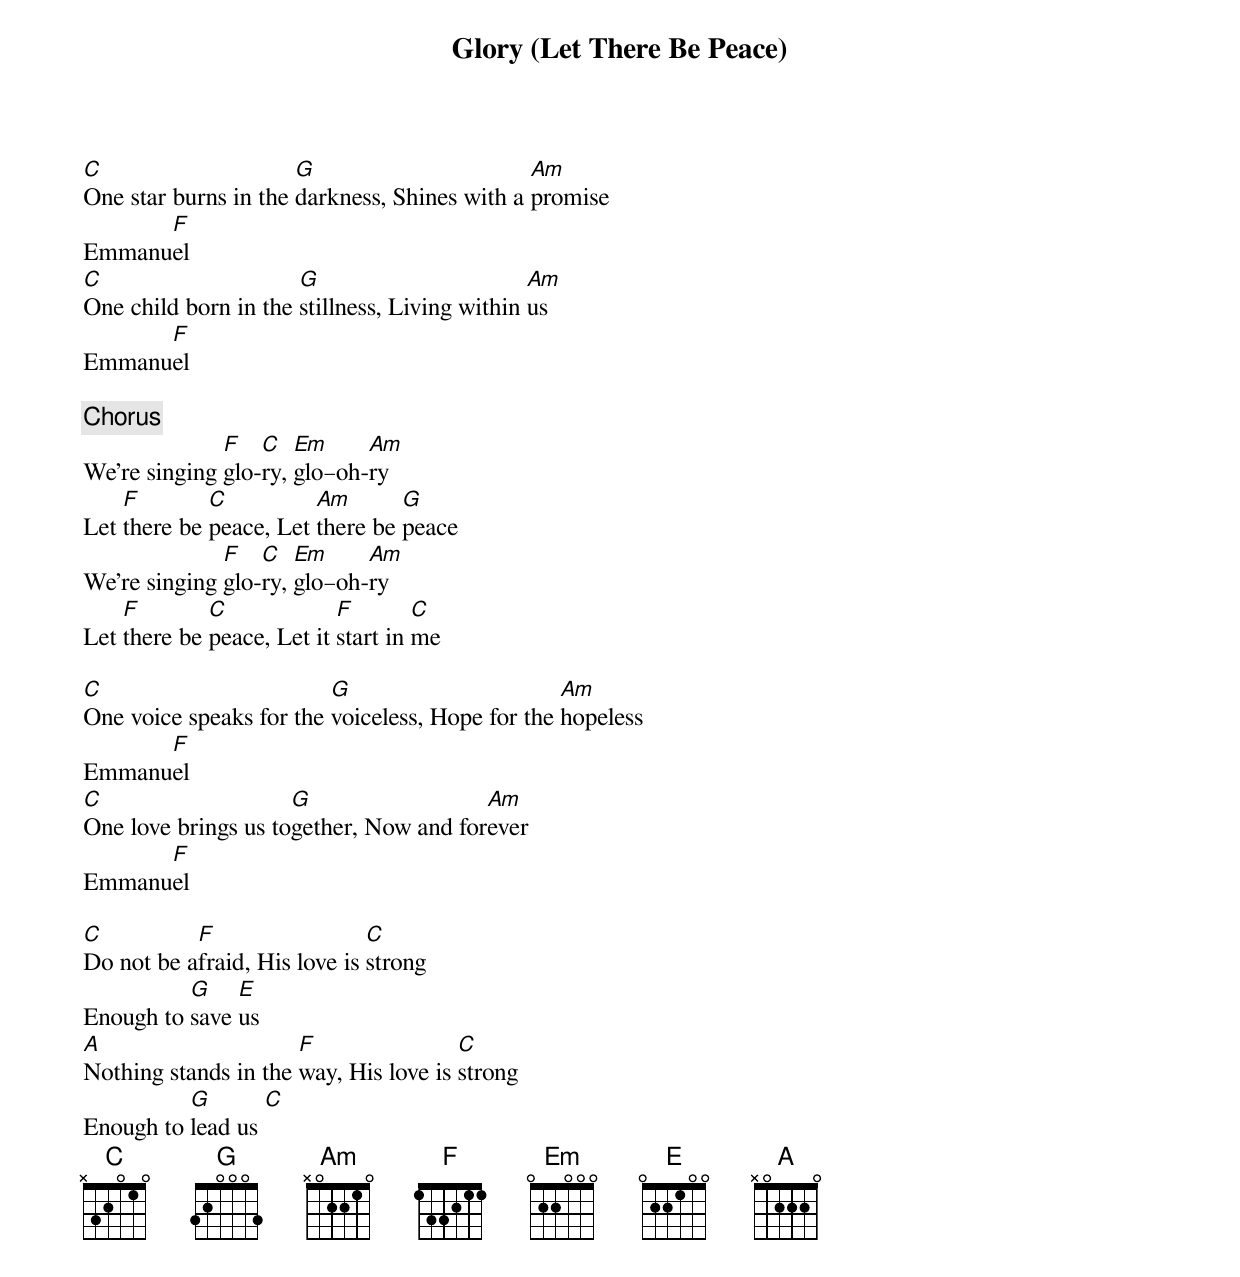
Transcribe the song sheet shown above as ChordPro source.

{Title: Glory (Let There Be Peace)}
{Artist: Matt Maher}

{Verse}
[C]One star burns in the [G]darkness, Shines with a [Am]promise
Emmanu[F]el
[C]One child born in the [G]stillness, Living within [Am]us
Emmanu[F]el

{Chorus}
We're singing [F]glo-[C]ry, [Em]glo–oh-[Am]ry
Let [F]there be [C]peace, Let [Am]there be [G]peace
We're singing [F]glo-[C]ry, [Em]glo–oh-[Am]ry
Let [F]there be [C]peace, Let it [F]start in [C]me

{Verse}
[C]One voice speaks for the [G]voiceless, Hope for the [Am]hopeless
Emmanu[F]el
[C]One love brings us to[G]gether, Now and for[Am]ever
Emmanu[F]el

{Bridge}
[C]Do not be a[F]fraid, His love is [C]strong
Enough to [G]save [E]us
[A]Nothing stands in the [F]way, His love is [C]strong
Enough to [G]lead us [C]
